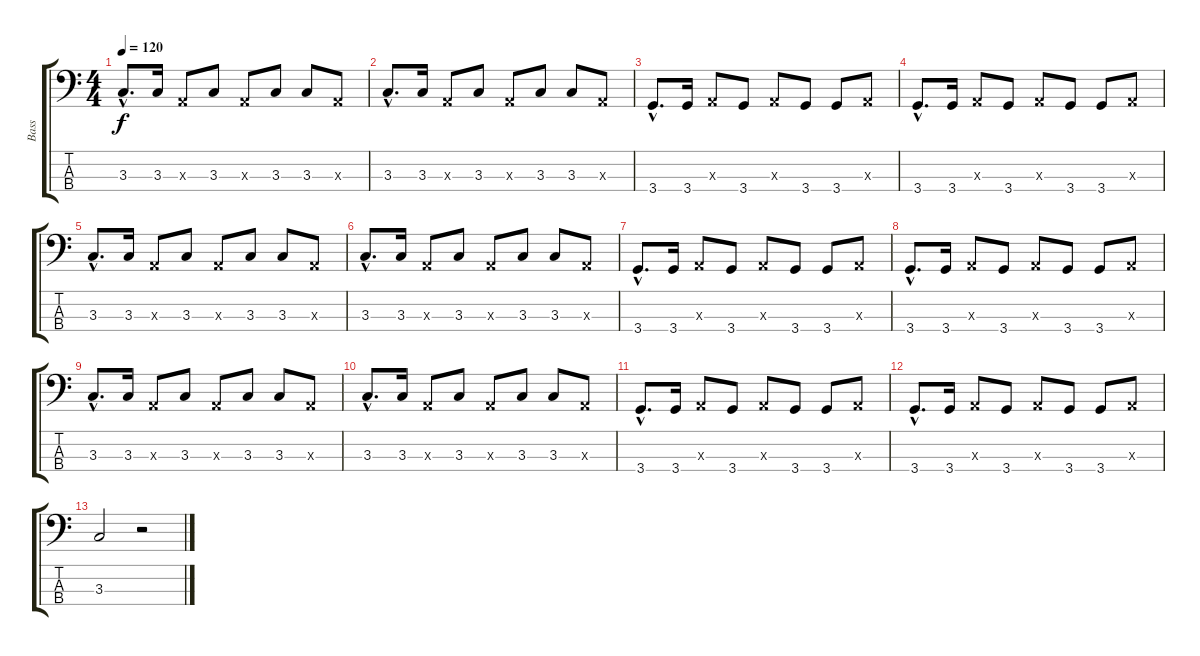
\track ("Bass" "Bass") {instrument acousticguitarnylon}
\staff {score tabs}
\tuning (G2 D2 A1 E1) {hide}
\ts (4 4)
\tempo 120
\clef f4
\ks c
3.3{hac}.8{d dy f} 3.3.16 0.3{x}.8 3.3.8 0.3{x}.8 3.3.8 3.3.8 0.3{x}.8 |
3.3{hac}.8{d} 3.3.16 0.3{x}.8 3.3.8 0.3{x}.8 3.3.8 3.3.8 0.3{x}.8 |
3.4{hac}.8{d} 3.4.16 0.3{x}.8 3.4.8 0.3{x}.8 3.4.8 3.4.8 0.3{x}.8 |
3.4{hac}.8{d} 3.4.16 0.3{x}.8 3.4.8 0.3{x}.8 3.4.8 3.4.8 0.3{x}.8 |
3.3{hac}.8{d} 3.3.16 0.3{x}.8 3.3.8 0.3{x}.8 3.3.8 3.3.8 0.3{x}.8 |
3.3{hac}.8{d} 3.3.16 0.3{x}.8 3.3.8 0.3{x}.8 3.3.8 3.3.8 0.3{x}.8 |
3.4{hac}.8{d} 3.4.16 0.3{x}.8 3.4.8 0.3{x}.8 3.4.8 3.4.8 0.3{x}.8 |
3.4{hac}.8{d} 3.4.16 0.3{x}.8 3.4.8 0.3{x}.8 3.4.8 3.4.8 0.3{x}.8 |
3.3{hac}.8{d} 3.3.16 0.3{x}.8 3.3.8 0.3{x}.8 3.3.8 3.3.8 0.3{x}.8 |
3.3{hac}.8{d} 3.3.16 0.3{x}.8 3.3.8 0.3{x}.8 3.3.8 3.3.8 0.3{x}.8 |
3.4{hac}.8{d} 3.4.16 0.3{x}.8 3.4.8 0.3{x}.8 3.4.8 3.4.8 0.3{x}.8 |
3.4{hac}.8{d} 3.4.16 0.3{x}.8 3.4.8 0.3{x}.8 3.4.8 3.4.8 0.3{x}.8 |
3.3.2 r.2
